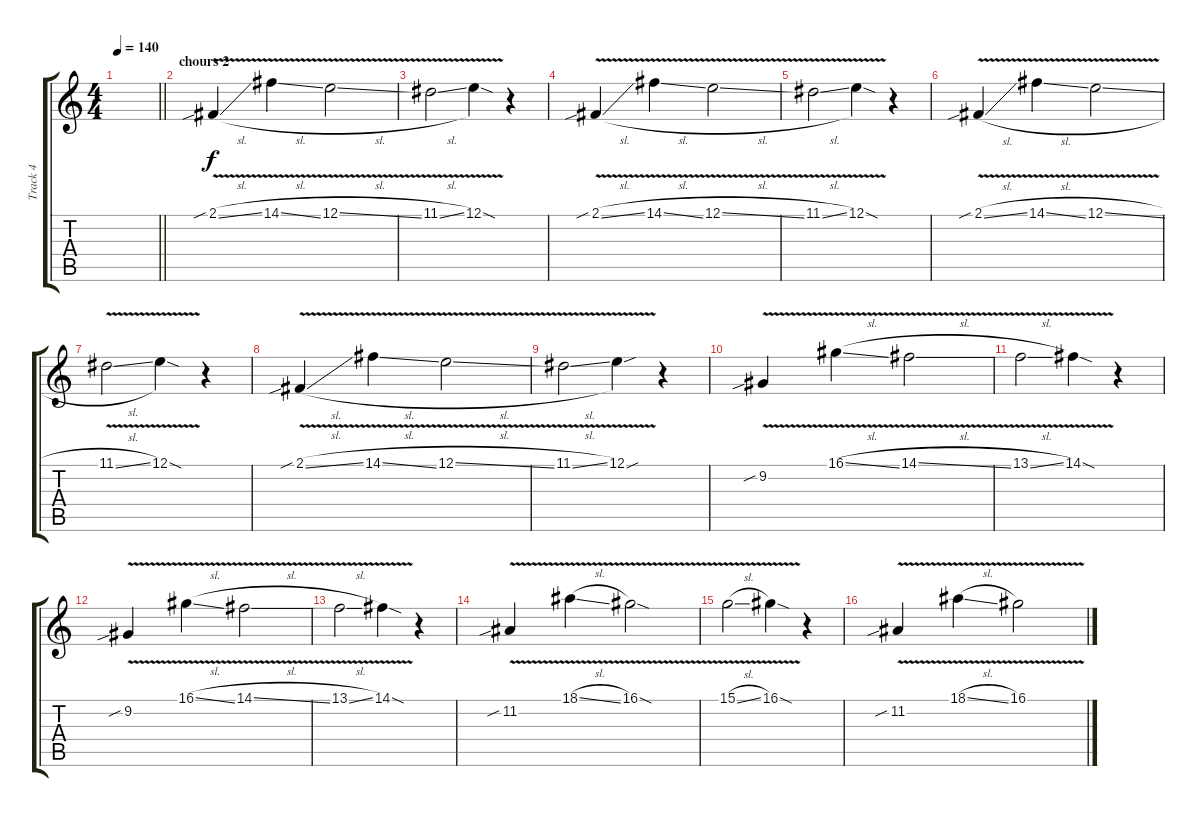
\track ("Track 4" "Track 4") {instrument pad3polysynth}
\staff {score tabs}
\tuning (E4 B3 G3 D3 A2 E2) {hide}
\ts (4 4)
\tempo 140
\clef g2
\barLineRight lightlight
\ks c
|
\section ("" "chours 2")
2.1{v sib sl}.4 14.1{v sl}.4 12.1{v sl}.2 |
11.1{v sl}.2 12.1{v sod}.4 r.4 |
2.1{v sib sl}.4 14.1{v sl}.4 12.1{v sl}.2 |
11.1{v sl}.2 12.1{v sod}.4 r.4 |
2.1{v sib sl}.4 14.1{v sl}.4 12.1{v sl}.2 |
11.1{v sl}.2 12.1{v sod}.4 r.4 |
2.1{v sib sl}.4 14.1{v sl}.4 12.1{v sl}.2 |
11.1{v sl}.2 12.1{v sou}.4 r.4 |
9.2{v sib}.4 16.1{v sl}.4 14.1{v sl}.2 |
13.1{v sl}.2 14.1{v sod}.4 r.4 |
9.2{v sib}.4 16.1{v sl}.4 14.1{v sl}.2 |
13.1{v sl}.2 14.1{v sod}.4 r.4 |
11.2{v sib}.4 18.1{v sl}.4 16.1{v sod}.2 |
15.1{v sl}.2 16.1{v sod}.4 r.4 |
11.2{v sib}.4 18.1{v sl}.4 16.1{v sl}.2
